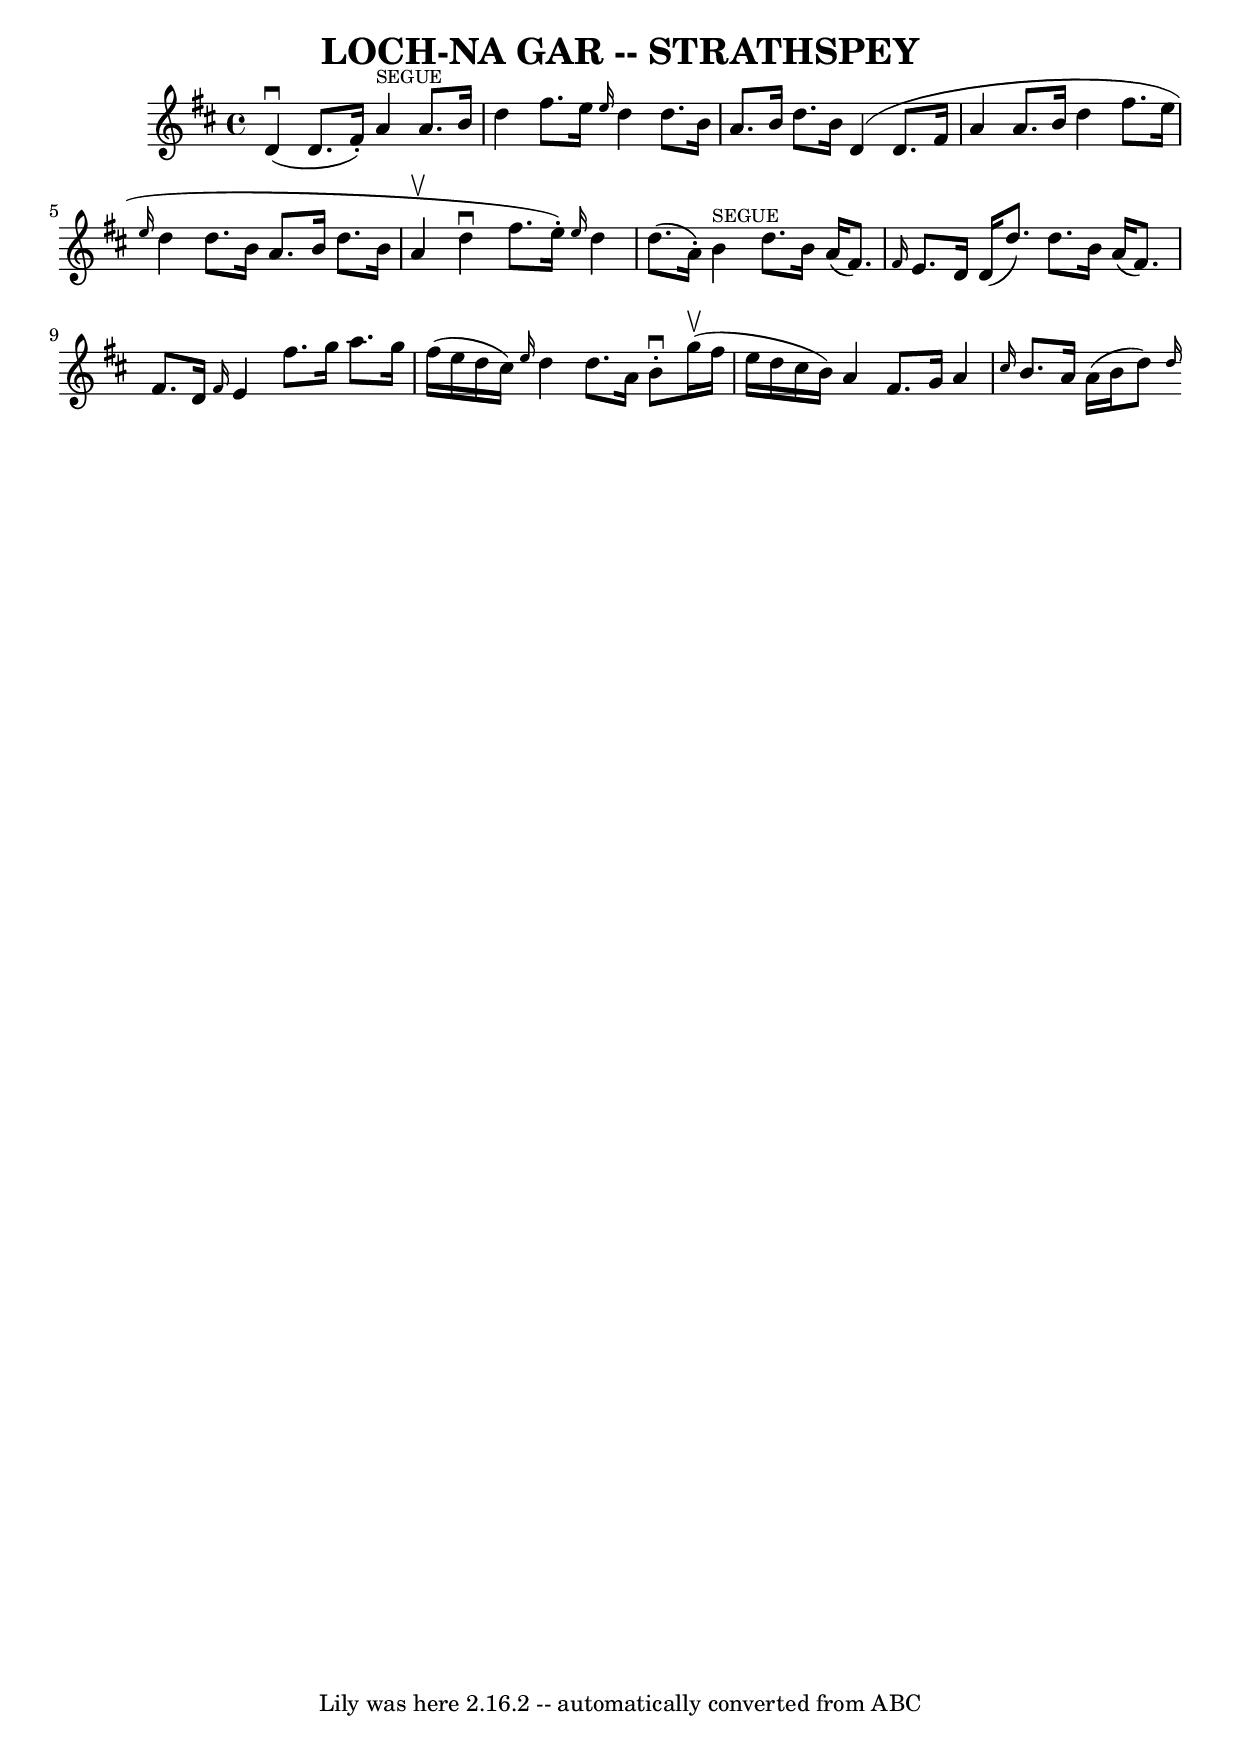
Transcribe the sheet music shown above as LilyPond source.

\version "2.16.2"
\include "Mammoth.ily"
\header {
  %% book = "Ryan's Mammoth Collection of Fiddle Tunes"
  crossRefNumber = "1"
  footnotes = ""
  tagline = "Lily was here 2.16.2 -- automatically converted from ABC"
  title = "LOCH-NA GAR -- STRATHSPEY"

}
voicedefault =  {


  \override Staff.TimeSignature #'style = #'C
  \time 4/4 % %slurgraces 1
  
  \key d \major
  d'4 (^\downbow d'8. (fis'16 -.) a'4^\segue   
  a'8. b'16    |
  d''4 fis''8. e''16  \grace { e''16  
			     }   
  d''4 d''8. b'16    |
  a'8. b'16 d''8. b'16 d'4 
  (d'8. fis'16 a'4 a'8. b'16    |
  d''4 fis''8.    
  e''16  \grace { e''16  
		} d''4 d''8. b'16    |
  a'8.    
  b'16 d''8. b'16 a'4 (^\upbow   |
  d''4^\downbow   
  fis''8. (e''16 -.) \grace { e''16  
			    } d''4 d''8. (a'16 -.)   
  |
  b'4^\segue d''8. b'16 a'16 ((fis'8.) \grace {  
    fis'16  
  } e'8. d'16 d'16 (d''8.) d''8. b'16    |
  
  a'16 (fis'8.) fis'8. d'16  \grace { fis'16  
				    } e'4 fis''8.    
  g''16    |
  a''8. g''16 fis''16 (e''16 d''16 cis''16  -) \grace { e''16  
	    } d''4 d''8. a'16    |
  b'8^\downbow-.   
  g''16 (^\upbow fis''16 e''16 d''16 cis''16 b'16) a'4    
  fis'8. g'16    |
  a'4  \grace { cis''16  
	      } b'8. a'16    
  a'16 (b'16 d''8)   \grace { d''16 (
			    }   

}

\score{
  <<

    \context Staff="default"
    {
      \voicedefault 
      
    }

  >>
  \layout {
    
  }
  \midi {
  }

}
